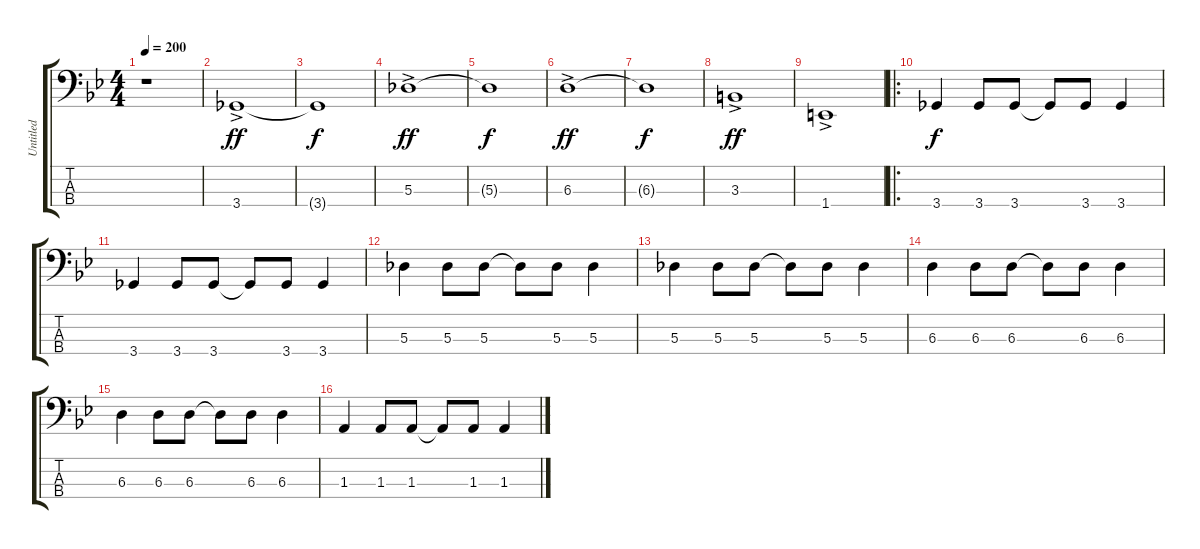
\track ("Untitled" "Untitled") {instrument electricbassfinger}
\staff {score tabs}
\tuning (Gb2 Db2 Ab1 Eb1) {hide}
\ts (4 4)
\tempo 200
\clef f4
\ks bb
r.1{dy ff} |
3.4{ac}.1 |
3.4{t}.1{dy f} |
5.3{ac}.1{dy ff} |
5.3{t}.1{dy f} |
6.3{ac}.1{dy ff} |
6.3{t}.1{dy f} |
3.3{ac}.1{dy ff} |
1.4{ac}.1 |
\ro
3.4.4{dy f} 3.4.8 3.4.8 3.4{t}.8 3.4.8 3.4.4 |
3.4.4 3.4.8 3.4.8 3.4{t}.8 3.4.8 3.4.4 |
5.3.4 5.3.8 5.3.8 5.3{t}.8 5.3.8 5.3.4 |
5.3.4 5.3.8 5.3.8 5.3{t}.8 5.3.8 5.3.4 |
6.3.4 6.3.8 6.3.8 6.3{t}.8 6.3.8 6.3.4 |
6.3.4 6.3.8 6.3.8 6.3{t}.8 6.3.8 6.3.4 |
1.3.4 1.3.8 1.3.8 1.3{t}.8 1.3.8 1.3.4
